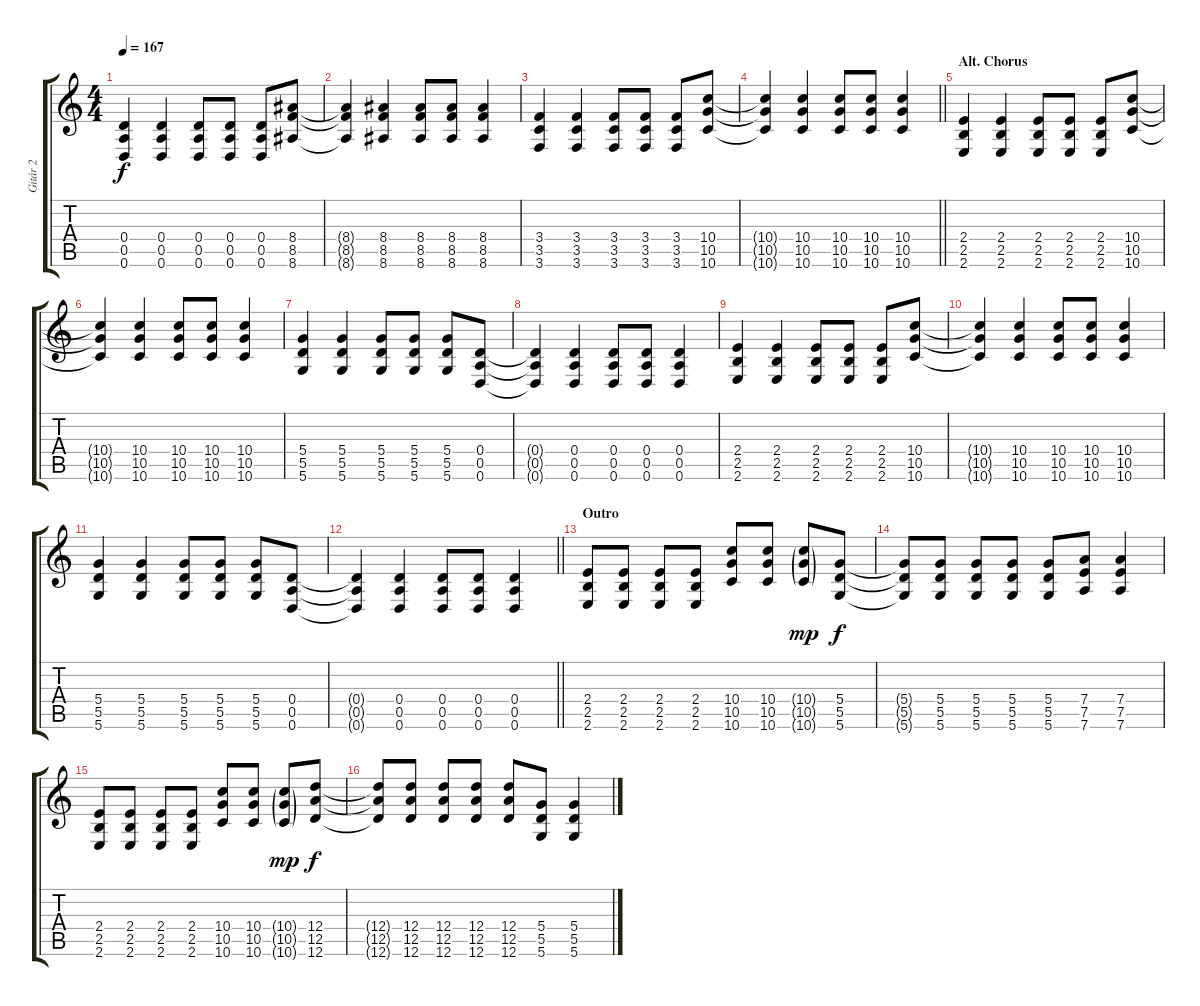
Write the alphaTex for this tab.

\track ("Gitár 2" "Gitár 2") {instrument distortionguitar}
\staff {score tabs}
\tuning (E4 B3 G3 D3 A2 D2) {hide}
\ts (4 4)
\tempo 167
\clef g2
\ks c
(0.4 0.5 0.6).4{dy f} (0.4 0.5 0.6).4 (0.4 0.5 0.6).8 (0.4 0.5 0.6).8 (0.4 0.5 0.6).8 (8.4 8.5 8.6).8 |
(8.4{t} 8.5{t} 8.6{t}).4 (8.4 8.5 8.6).4 (8.4 8.5 8.6).8 (8.4 8.5 8.6).8 (8.4 8.5 8.6).4 |
(3.4 3.5 3.6).4 (3.4 3.5 3.6).4 (3.4 3.5 3.6).8 (3.4 3.5 3.6).8 (3.4 3.5 3.6).8 (10.4 10.5 10.6).8 |
\barLineRight lightlight
(10.4{t} 10.5{t} 10.6{t}).4 (10.4 10.5 10.6).4 (10.4 10.5 10.6).8 (10.4 10.5 10.6).8 (10.4 10.5 10.6).4 |
\section ("" "Alt. Chorus")
(2.4 2.5 2.6).4 (2.4 2.5 2.6).4 (2.4 2.5 2.6).8 (2.4 2.5 2.6).8 (2.4 2.5 2.6).8 (10.4 10.5 10.6).8 |
(10.4{t} 10.5{t} 10.6{t}).4 (10.4 10.5 10.6).4 (10.4 10.5 10.6).8 (10.4 10.5 10.6).8 (10.4 10.5 10.6).4 |
(5.4 5.5 5.6).4 (5.4 5.5 5.6).4 (5.4 5.5 5.6).8 (5.4 5.5 5.6).8 (5.4 5.5 5.6).8 (0.4 0.5 0.6).8 |
(0.4{t} 0.5{t} 0.6{t}).4 (0.4 0.5 0.6).4 (0.4 0.5 0.6).8 (0.4 0.5 0.6).8 (0.4 0.5 0.6).4 |
(2.4 2.5 2.6).4 (2.4 2.5 2.6).4 (2.4 2.5 2.6).8 (2.4 2.5 2.6).8 (2.4 2.5 2.6).8 (10.4 10.5 10.6).8 |
(10.4{t} 10.5{t} 10.6{t}).4 (10.4 10.5 10.6).4 (10.4 10.5 10.6).8 (10.4 10.5 10.6).8 (10.4 10.5 10.6).4 |
(5.4 5.5 5.6).4 (5.4 5.5 5.6).4 (5.4 5.5 5.6).8 (5.4 5.5 5.6).8 (5.4 5.5 5.6).8 (0.4 0.5 0.6).8 |
\barLineRight lightlight
(0.4{t} 0.5{t} 0.6{t}).4 (0.4 0.5 0.6).4 (0.4 0.5 0.6).8 (0.4 0.5 0.6).8 (0.4 0.5 0.6).4 |
\section ("" "Outro")
(2.4 2.5 2.6).8 (2.4 2.5 2.6).8 (2.4 2.5 2.6).8 (2.4 2.5 2.6).8 (10.4 10.5 10.6).8 (10.4 10.5 10.6).8 (10.4{g} 10.5{g} 10.6{g}).8{dy mp} (5.4 5.5 5.6).8{dy f} |
(5.4{t} 5.5{t} 5.6{t}).8 (5.4 5.5 5.6).8 (5.4 5.5 5.6).8 (5.4 5.5 5.6).8 (5.4 5.5 5.6).8 (7.4 7.5 7.6).8 (7.4 7.5 7.6).4 |
(2.4 2.5 2.6).8 (2.4 2.5 2.6).8 (2.4 2.5 2.6).8 (2.4 2.5 2.6).8 (10.4 10.5 10.6).8 (10.4 10.5 10.6).8 (10.4{g} 10.5{g} 10.6{g}).8{dy mp} (12.4 12.5 12.6).8{dy f} |
(12.4{t} 12.5{t} 12.6{t}).8 (12.4 12.5 12.6).8 (12.4 12.5 12.6).8 (12.4 12.5 12.6).8 (12.4 12.5 12.6).8 (5.4 5.5 5.6).8 (5.4 5.5 5.6).4
